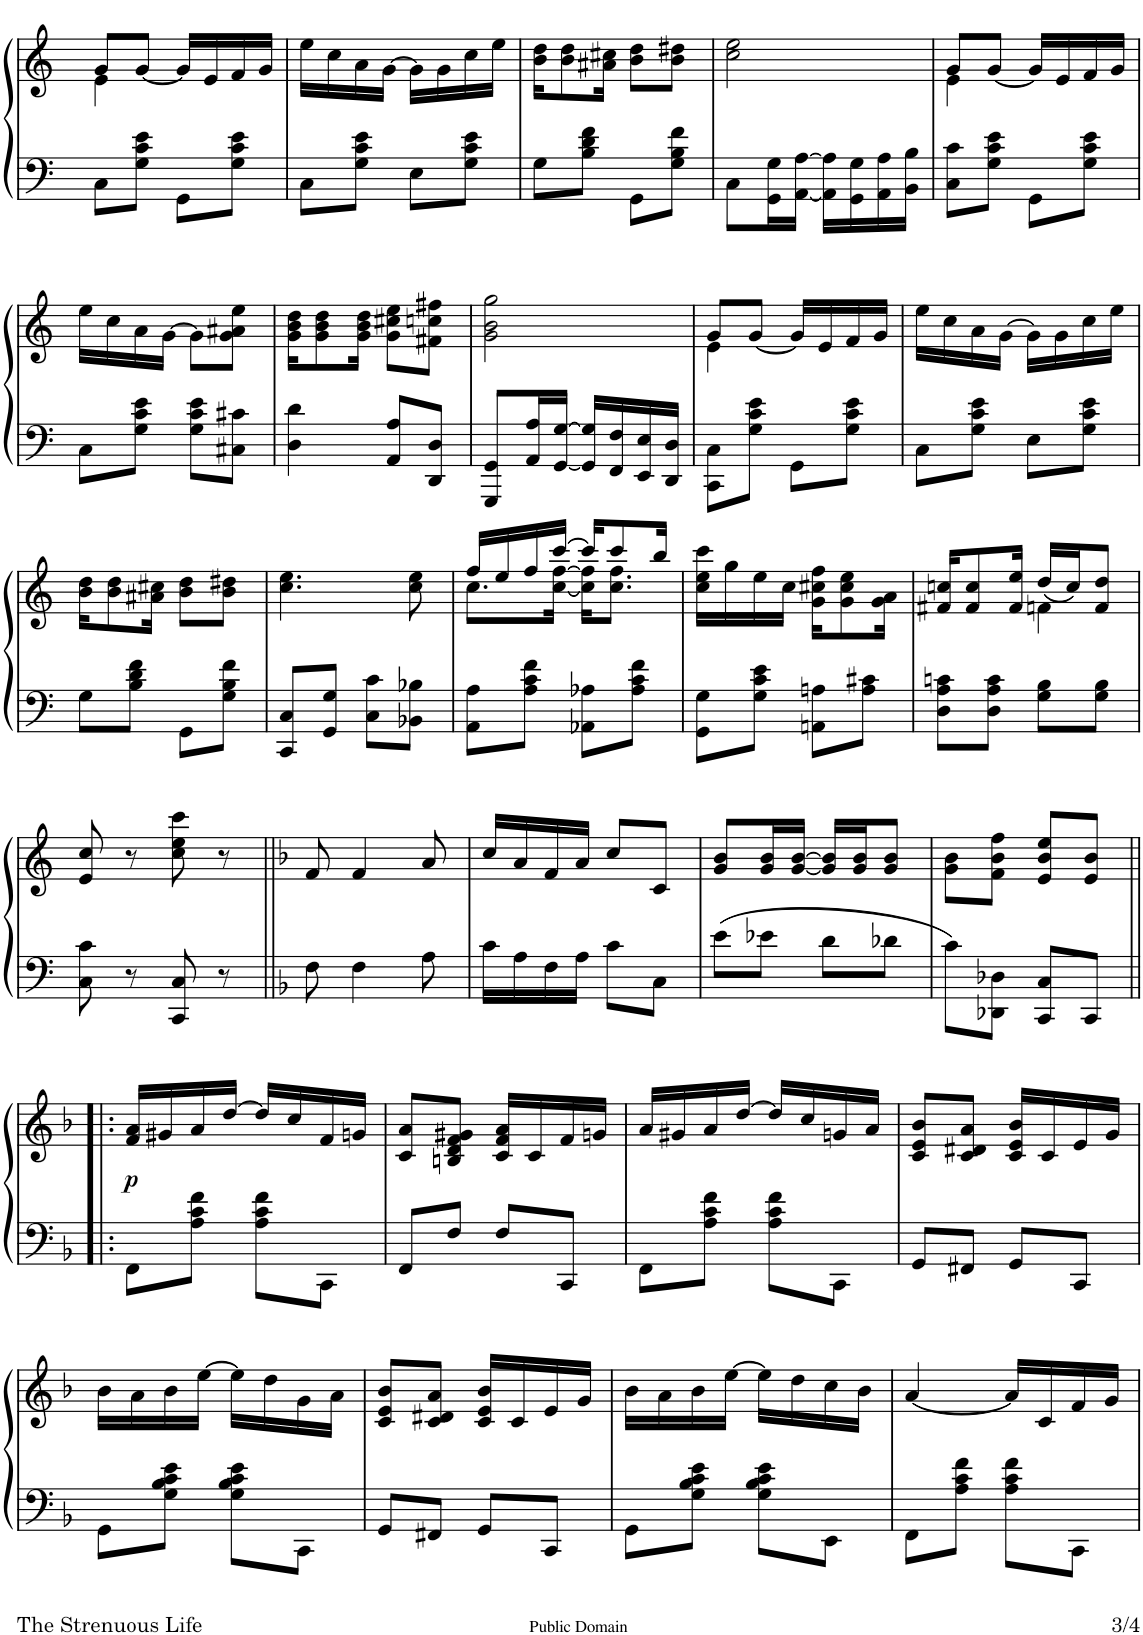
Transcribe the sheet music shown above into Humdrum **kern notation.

**kern	**kern	**dynam
*part1	*part1	*part1
*staff2	*staff1	*staff1/2
*I"Piano	*	*
*I'Pno	*	*
!!LO:PB:g=z
*clefF4	*clefG2	*
*k[]	*k[]	*
*M2/4	*M2/4	*
=39	=39	=39
*	*^	*
8C\L	8g/L	4e\	.
8G\ 8c\ 8e\J	[<8g/J	.	.
8GG\L	16g/LL]	4ryy	.
.	16e/	.	.
8G\ 8c\ 8e\J	16f/	.	.
.	16g/JJ	.	.
*	*v	*v	*
=40	=40	=40
8C\L	16ee\LL	.
.	16cc\	.
8G\ 8c\ 8e\J	16a\	.
.	[16g\JJ	.
8E\L	16g\LL]	.
.	16g\	.
8G\ 8c\ 8e\J	16cc\	.
.	16ee\JJ	.
=41	=41	=41
8G\L	16b\ 16dd\KL	.
.	8b\ 8dd\	.
8B\ 8d\ 8f\J	.	.
.	16a#X\ 16cc#X\Jk	.
8GG\L	8b\ 8dd\L	.
8G\ 8B\ 8f\J	8b\ 8dd#X\J	.
=42	=42	=42
8C\L	2cc\ 2ee\	.
16GG\ 16G\L	.	.
[<16AA\ [>16A\JJ	.	.
16AA\] 16A\]LL	.	.
16GG\ 16G\	.	.
16AA\ 16A\	.	.
16BB\ 16B\JJ	.	.
=43	=43	=43
*	*^	*
8C\ 8c\L	8g/L	4e\	.
8G\ 8c\ 8e\J	[<8g/J	.	.
8GG\L	16g/LL]	4ryy	.
.	16e/	.	.
8G\ 8c\ 8e\J	16f/	.	.
.	16g/JJ	.	.
*	*v	*v	*
!!LO:LB:g=z
=44	=44	=44
8C\L	16ee\LL	.
.	16cc\	.
8G\ 8c\ 8e\J	16a\	.
.	[16g\JJ	.
8G\ 8c\ 8e\L	8g\L]	.
8C#X\ 8c#X\J	8g\ 8a#X\ 8ee\J	.
=45	=45	=45
4D\ 4d\	16g\ 16b\ 16dd\KL	.
.	8g\ 8b\ 8dd\	.
.	16g\ 16b\ 16dd\Jk	.
8AA/ 8A/L	8g\ 8cc#X\ 8ee\L	.
8DD/ 8D/J	8f#X\ 8ccn\ 8ff#X\J	.
=46	=46	=46
8GGG/ 8GG/L	2g\ 2b\ 2gg\	.
16AA/ 16A/L	.	.
[16GG/ [>16G/JJ	.	.
16GG/] 16G/]LL	.	.
16FF/ 16F/	.	.
16EE/ 16E/	.	.
16DD/ 16D/JJ	.	.
=47	=47	=47
*	*^	*
8CC\ 8C\L	8g/L	4e\	.
8G\ 8c\ 8e\J	[<8g/J	.	.
8GG\L	16g/LL]	4ryy	.
.	16e/	.	.
8G\ 8c\ 8e\J	16f/	.	.
.	16g/JJ	.	.
*	*v	*v	*
=48	=48	=48
8C\L	16ee\LL	.
.	16cc\	.
8G\ 8c\ 8e\J	16a\	.
.	[16g\JJ	.
8E\L	16g\LL]	.
.	16g\	.
8G\ 8c\ 8e\J	16cc\	.
.	16ee\JJ	.
!!LO:LB:g=z
=49	=49	=49
8G\L	16b\ 16dd\KL	.
.	8b\ 8dd\	.
8B\ 8d\ 8f\J	.	.
.	16a#X\ 16cc#X\Jk	.
8GG\L	8b\ 8dd\L	.
8G\ 8B\ 8f\J	8b\ 8dd#X\J	.
=50	=50	=50
8CC/ 8C/L	4.cc\ 4.ee\	.
8GG/ 8G/J	.	.
8C\ 8c\L	.	.
8BB-X\ 8B-X\J	8cc\ 8ee\	.
=51	=51	=51
*	*^	*
8AA\ 8A\L	16ff/LL	8.cc\L	.
.	16ee/	.	.
8A\ 8c\ 8f\J	16ff/	.	.
.	[16ccc/JJ	[16cc\ [>16ff\Jk	.
8AA-X\ 8A-X\L	16ccc/KL]	16cc\] 16ff\]KL	.
.	8ccc/	8.cc\ 8.ff\J	.
8A-\ 8c\ 8f\J	.	.	.
.	16bb/Jk	.	.
*	*v	*v	*
=52	=52	=52
8GG\ 8G\L	16cc\ 16ee\ 16ccc\LL	.
.	16gg\	.
8G\ 8c\ 8e\J	16ee\	.
.	16cc\JJ	.
8AAn\ 8An\L	16g\ 16cc#X\ 16ff\KL	.
.	8g\ 8cc#\ 8ee\	.
8A\ 8c#X\J	.	.
.	16g\ 16a\Jk	.
=53	=53	=53
*	*^	*
8D\ 8A\ 8cn\L	16f#X/ 16ccn/KL	4ryy	.
.	8f#/ 8cc/	.	.
8D\ 8A\ 8c\J	.	.	.
.	16f#/ 16ee/Jk	.	.
8G\ 8B\L	(<16dd/LL	4fn\	.
.	16cc/J)	.	.
8G\ 8B\J	8f/ 8dd/J	.	.
*	*v	*v	*
!!LO:LB:g=z
=54	=54	=54
8C\ 8c\	8e/ 8cc/	.
8r	8r	.
8CC/ 8C/	8cc\ 8ee\ 8ccc\	.
8r	8r	.
=55||	=55||	=55||
*k[b-]	*k[b-]	*
8F\	8f/	.
4F\	4f/	.
8A\	8a/	.
=56	=56	=56
16c\LL	16cc/LL	.
16A\	16a/	.
16F\	16f/	.
16A\JJ	16a/JJ	.
8c\L	8cc/L	.
8C\J	8c/J	.
=57	=57	=57
8e\L	8g/ 8b-/L	.
8e-X\J	16g/ 16b-/L	.
.	[16g/ [>16b-/JJ	.
8d\L	16g/] 16b-/]LL	.
.	16g/ 16b-/J	.
8d-X\J	8g/ 8b-/J	.
=58	=58	=58
8c\L	8g\ 8b-\L	.
8DD-X\ 8D-X\J	8f\ 8b-\ 8ff\J	.
8CC/ 8C/L	8e/ 8b-/ 8ee/L	.
8CC/J	8e/ 8b-/J	.
!!LO:LB:g=z
=59!|:	=59!|:	=59!|:
*k[b-]	*k[b-]	*
!	!	!LO:DY:b
8FF\L	16f/ 16a/LL	p
.	16g#X/	.
8A\ 8c\ 8f\J	16a/	.
.	[>16dd/JJ	.
8A\ 8c\ 8f\L	16dd/LL]	.
.	16cc/	.
8CC\J	16f/	.
.	16gn/JJ	.
=60	=60	=60
8FF/L	8c/ 8a/L	.
8F/J	8Bn/ 8d/ 8f/ 8g#X/J	.
8F/L	16c/ 16f/ 16a/LL	.
.	16c/	.
8CC/J	16f/	.
.	16gn/JJ	.
=61	=61	=61
8FF\L	16a/LL	.
.	16g#X/	.
8A\ 8c\ 8f\J	16a/	.
.	[>16dd/JJ	.
8A\ 8c\ 8f\L	16dd/LL]	.
.	16cc/	.
8CC\J	16gn/	.
.	16a/JJ	.
=62	=62	=62
8GG/L	8c/ 8e/ 8b-/L	.
8FF#X/J	8c/ 8d#X/ 8a/J	.
8GG/L	16c/ 16e/ 16b-/LL	.
.	16c/	.
8CC/J	16e/	.
.	16g/JJ	.
!!LO:LB:g=z
=63	=63	=63
8GG\L	16b-\LL	.
.	16a\	.
8G\ 8B-\ 8c\ 8e\J	16b-\	.
.	[16ee\JJ	.
8G\ 8B-\ 8c\ 8e\L	16ee\LL]	.
.	16dd\	.
8CC\J	16g\	.
.	16a\JJ	.
=64	=64	=64
8GG/L	8c/ 8e/ 8b-/L	.
8FF#X/J	8c/ 8d#X/ 8a/J	.
8GG/L	16c/ 16e/ 16b-/LL	.
.	16c/	.
8CC/J	16e/	.
.	16g/JJ	.
=65	=65	=65
8GG\L	16b-\LL	.
.	16a\	.
8G\ 8B-\ 8c\ 8e\J	16b-\	.
.	[16ee\JJ	.
8G\ 8B-\ 8c\ 8e\L	16ee\LL]	.
.	16dd\	.
8EE\J	16cc\	.
.	16b-\JJ	.
=66	=66	=66
8FF\L	[4a/	.
8A\ 8c\ 8f\J	.	.
8A\ 8c\ 8f\L	16a/LL]	.
.	16c/	.
8CC\J	16f/	.
.	16g/JJ	.
=	=	=
*-	*-	*-
